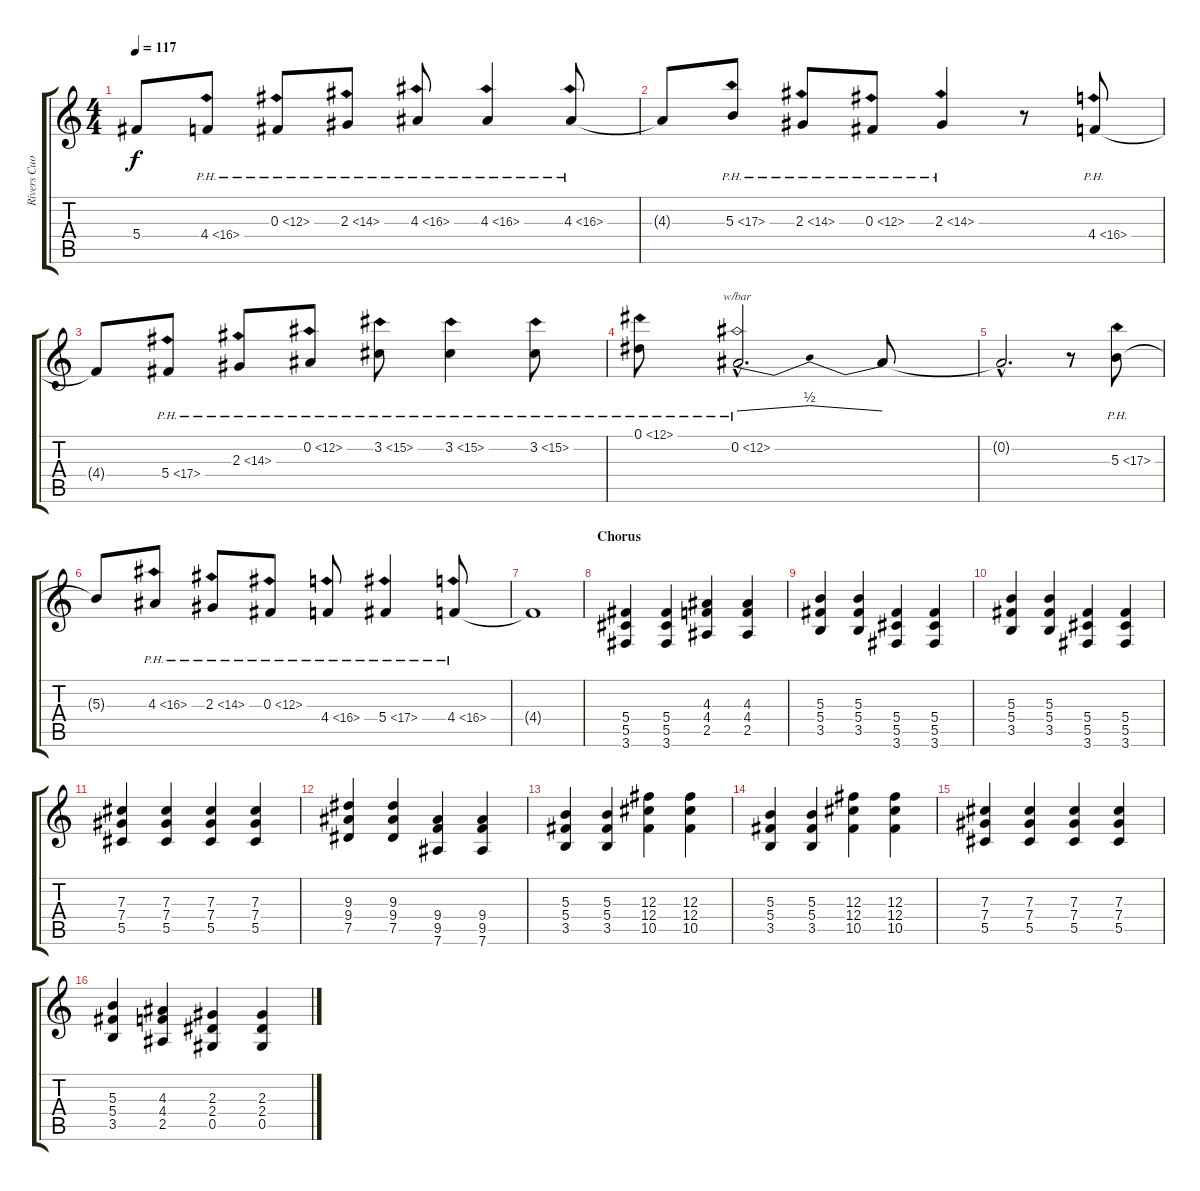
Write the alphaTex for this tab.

\track ("Rivers Cuomo" "Rivers Cuo") {instrument distortionguitar}
\staff {score tabs}
\tuning (Eb4 Bb3 Gb3 Db3 Ab2 Eb2) {hide}
\ts (4 4)
\tempo 117
\clef g2
\ks c
5.4{t}.8{dy f volume 16 balance 8} 4.4{ph 12}.8 0.3{ph 12}.8 2.3{ph 12}.8 4.3{ph 12}.8 4.3{ph 12}.4 4.3{ph 12}.8 |
4.3{t}.8 5.3{ph 12}.8 2.3{ph 12}.8 0.3{ph 12}.8 2.3{ph 12}.4 r.8 4.4{ph 12}.8 |
4.4{t}.8 5.4{ph 12}.8 2.3{ph 12}.8 0.2{ph 12}.8 3.2{ph 12}.8 3.2{ph 12}.4 3.2{ph 12}.8 |
0.1{ph 12}.8 0.2{ph 12 hac}.2{d tbe (dip default 0 0 15 2 36 2 60 0)} 0.2{t}.8 |
0.2{hac t}.2{d} r.8 5.3{ph 12}.8 |
5.3{t}.8 4.3{ph 12}.8 2.3{ph 12}.8 0.3{ph 12}.8 4.4{ph 12}.8 5.4{ph 12}.4 4.4{ph 12}.8 |
4.4{t}.1 |
\section ("" "Chorus")
(5.4 5.5 3.6).4{volume 16 balance 0} (5.4 5.5 3.6).4 (4.3 4.4 2.5).4 (4.3 4.4 2.5).4 |
(5.3 5.4 3.5).4 (5.3 5.4 3.5).4 (5.4 5.5 3.6).4 (5.4 5.5 3.6).4 |
(5.3 5.4 3.5).4 (5.3 5.4 3.5).4 (5.4 5.5 3.6).4 (5.4 5.5 3.6).4 |
(7.3 7.4 5.5).4 (7.3 7.4 5.5).4 (7.3 7.4 5.5).4 (7.3 7.4 5.5).4 |
(9.3 9.4 7.5).4 (9.3 9.4 7.5).4 (9.4 9.5 7.6).4 (9.4 9.5 7.6).4 |
(5.3 5.4 3.5).4 (5.3 5.4 3.5).4 (12.3 12.4 10.5).4 (12.3 12.4 10.5).4 |
(5.3 5.4 3.5).4 (5.3 5.4 3.5).4 (12.3 12.4 10.5).4 (12.3 12.4 10.5).4 |
(7.3 7.4 5.5).4 (7.3 7.4 5.5).4 (7.3 7.4 5.5).4 (7.3 7.4 5.5).4 |
(5.3 5.4 3.5).4 (4.3 4.4 2.5).4 (2.3 2.4 0.5).4 (2.3 2.4 0.5).4
